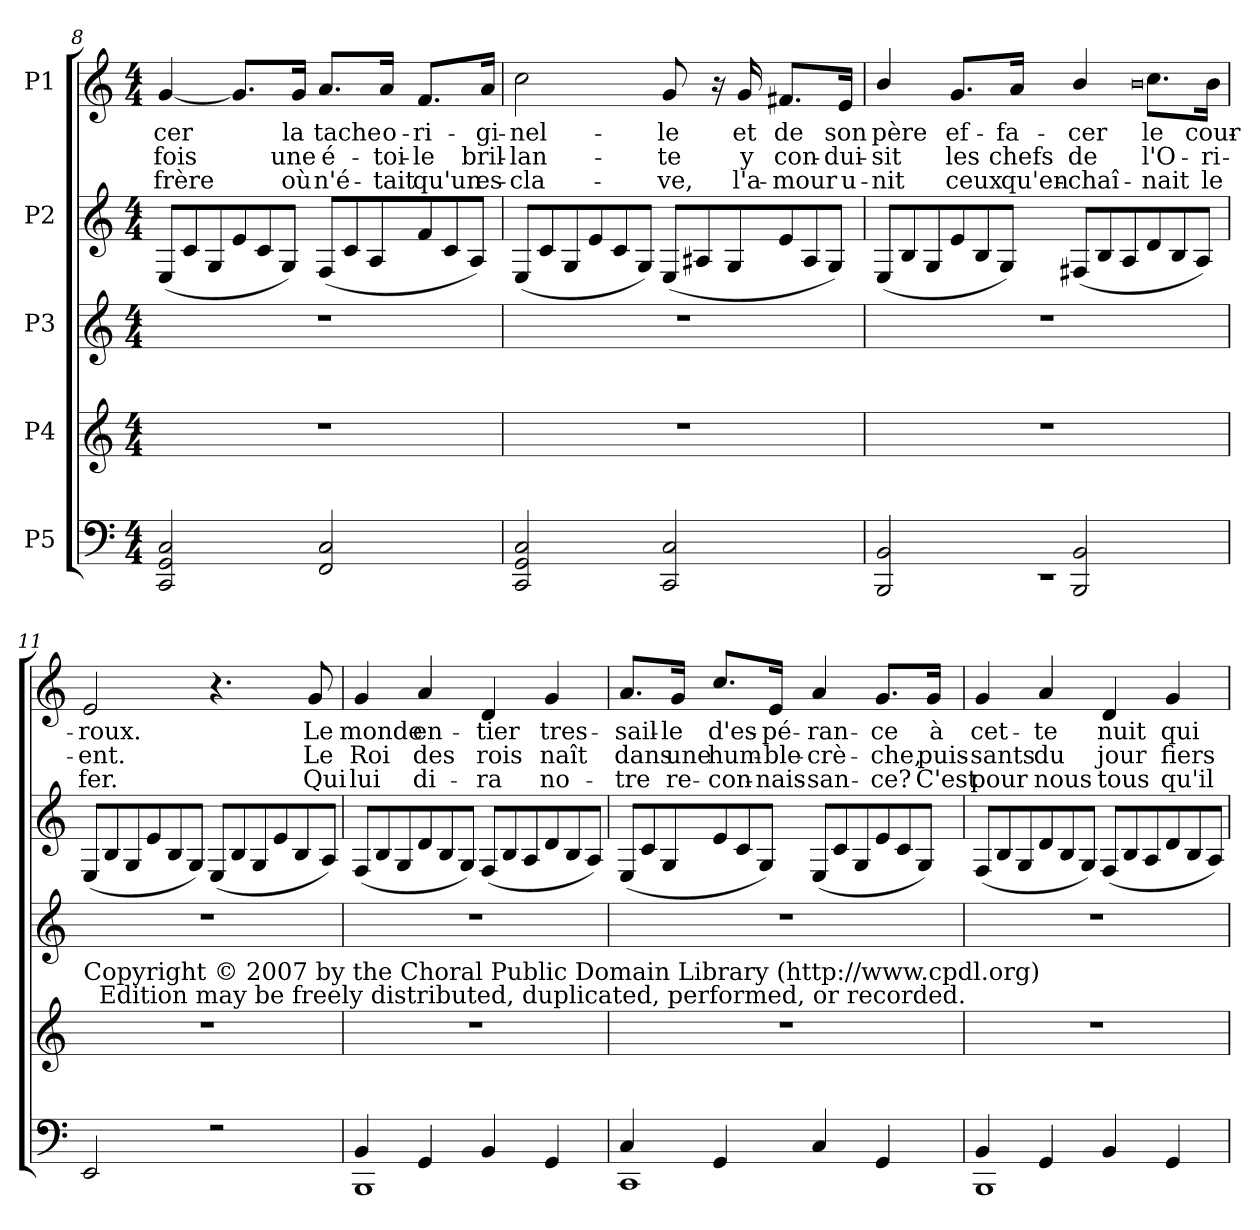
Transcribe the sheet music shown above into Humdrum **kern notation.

**kern	**kern	**kern	**kern	**kern	**text	**text	**text
*part5	*part4	*part3	*part2	*part1	*part1	*part1	*part1
*staff5	*staff4	*staff3	*staff2	*staff1	*staff1	*staff1	*staff1
*I"P5	*I"P4	*I"P3	*I"P2	*I"P1	*	*	*
*clefF4	*clefG2	*clefG2	*clefG2	*clefG2	*	*	*
*k[]	*k[]	*k[]	*k[]	*k[]	*	*	*
*C:	*C:	*C:	*C:	*C:	*	*	*
*M4/4	*M4/4	*M4/4	*M4/4	*M4/4	*	*	*
=8	=8	=8	=8	=8	=8	=8	=8
*^	*	*	*	*	*	*	*
*	*	*	*	*Xtuplet	*	*	*	*
!	!	!	!	!	!	!LO:LY:b	!LO:LY:b	!LO:LY:b
2CC/ 2GG/ 2C/	1ryy	1r	1r	(<12E/L	[<4g/	-cer	-fois	frère
.	.	.	.	12c/	.	.	.	.
.	.	.	.	12G/	.	.	.	.
.	.	.	.	12e/	8.g/L]	.	.	.
.	.	.	.	12c/	.	.	.	.
.	.	.	.	12G/J)	.	.	.	.
!	!	!	!	!	!	!LO:LY:b	!LO:LY:b	!LO:LY:b
.	.	.	.	.	16g/Jk	la	une	où
!	!	!	!	!	!	!LO:LY:b	!LO:LY:b	!LO:LY:b
2FF/ 2C/	.	.	.	(<12F/L	8.a/L	tache	é-	n'é-
.	.	.	.	12c/	.	.	.	.
.	.	.	.	12A/	.	.	.	.
!	!	!	!	!	!	!LO:LY:b	!LO:LY:b	!LO:LY:b
.	.	.	.	.	16a/Jk	o-	-toi-	-tait
!	!	!	!	!	!	!LO:LY:b	!LO:LY:b	!LO:LY:b
.	.	.	.	12f/	8.f/L	-ri-	-le	qu'un
.	.	.	.	12c/	.	.	.	.
.	.	.	.	12A/J)	.	.	.	.
!	!	!	!	!	!	!LO:LY:b	!LO:LY:b	!LO:LY:b
.	.	.	.	.	16a/Jk	-gi-	bril-	es-
=9	=9	=9	=9	=9	=9	=9	=9	=9
!	!	!	!	!	!	!LO:LY:b	!LO:LY:b	!LO:LY:b
2CC/ 2GG/ 2C/	1ryy	1r	1r	(<12E/L	2cc\	-nel-	-lan-	-cla-
.	.	.	.	12c/	.	.	.	.
.	.	.	.	12G/	.	.	.	.
.	.	.	.	12e/	.	.	.	.
.	.	.	.	12c/	.	.	.	.
.	.	.	.	12G/J)	.	.	.	.
!	!	!	!	!	!	!LO:LY:b	!LO:LY:b	!LO:LY:b
2CC/ 2C/	.	.	.	(<12E/L	8g/	-le	-te	-ve,
.	.	.	.	12A#X/	.	.	.	.
.	.	.	.	.	16r	.	.	.
.	.	.	.	12G/	.	.	.	.
!	!	!	!	!	!	!LO:LY:b	!LO:LY:b	!LO:LY:b
.	.	.	.	.	16g/	et	y	l'a-
!	!	!	!	!	!	!LO:LY:b	!LO:LY:b	!LO:LY:b
.	.	.	.	12e/	8.f#X/L	de	con-	-mour
.	.	.	.	12A#/	.	.	.	.
.	.	.	.	12G/J)	.	.	.	.
!	!	!	!	!	!	!LO:LY:b	!LO:LY:b	!LO:LY:b
.	.	.	.	.	16e/Jk	son	-dui-	u-
!!LO:LB:g=z
=10	=10	=10	=10	=10	=10	=10	=10	=10
!	!	!	!	!	!	!LO:LY:b	!LO:LY:b	!LO:LY:b
2BBB/ 2BB/	1rEE	1r	1r	(<12E/L	4b/	père	-sit	-nit
.	.	.	.	12B/	.	.	.	.
.	.	.	.	12G/	.	.	.	.
!	!	!	!	!	!	!LO:LY:b	!LO:LY:b	!LO:LY:b
.	.	.	.	12e/	8.g/L	ef-	les	ceux
.	.	.	.	12B/	.	.	.	.
.	.	.	.	12G/J)	.	.	.	.
!	!	!	!	!	!	!LO:LY:b	!LO:LY:b	!LO:LY:b
.	.	.	.	.	16a/Jk	-fa-	chefs	qu'en-
!	!	!	!	!	!	!LO:LY:b	!LO:LY:b	!LO:LY:b
2BBB/ 2BB/	.	.	.	(<12F#X/L	4b/	-cer	de	-chaî-
.	.	.	.	12B/	.	.	.	.
.	.	.	.	12A/	.	.	.	.
.	.	.	.	.	0qb	.	.	.
!	!	!	!	!	!	!LO:LY:b	!LO:LY:b	!LO:LY:b
.	.	.	.	12d/	8.cc\L	le	l'O-	-nait
.	.	.	.	12B/	.	.	.	.
.	.	.	.	12A/J)	.	.	.	.
!	!	!	!	!	!	!LO:LY:b	!LO:LY:b	!LO:LY:b
.	.	.	.	.	16b\Jk	cour-	-ri-	le
=11	=11	=11	=11	=11	=11	=11	=11	=11
!	!	!LO:TX:a:t=Copyright © 2007 by the Choral Public Domain Library (http&colon;//www.cpdl.org)\n    Edition may be freely distributed, duplicated, performed, or recorded.	!	!	!	!	!	!
!	!	!	!	!	!	!LO:LY:b	!LO:LY:b	!LO:LY:b
2EE/	1ryy	1r	1r	(<12E/L	2e/	-roux.	-ent.	fer.
.	.	.	.	12B/	.	.	.	.
.	.	.	.	12G/	.	.	.	.
.	.	.	.	12e/	.	.	.	.
.	.	.	.	12B/	.	.	.	.
.	.	.	.	12G/J)	.	.	.	.
2r	.	.	.	(<12E/L	4.r	.	.	.
.	.	.	.	12B/	.	.	.	.
.	.	.	.	12G/	.	.	.	.
.	.	.	.	12e/	.	.	.	.
.	.	.	.	12B/	.	.	.	.
!	!	!	!	!	!	!LO:LY:b	!LO:LY:b	!LO:LY:b
.	.	.	.	.	8g/	Le	Le	Qui
.	.	.	.	12A/J)	.	.	.	.
=12	=12	=12	=12	=12	=12	=12	=12	=12
!	!	!	!	!	!	!LO:LY:b	!LO:LY:b	!LO:LY:b
4BB/	1BBB	1r	1r	(<12F/L	4g/	monde	Roi	lui
.	.	.	.	12B/	.	.	.	.
.	.	.	.	12G/	.	.	.	.
!	!	!	!	!	!	!LO:LY:b	!LO:LY:b	!LO:LY:b
4GG/	.	.	.	12d/	4a/	en-	des	di-
.	.	.	.	12B/	.	.	.	.
.	.	.	.	12G/J)	.	.	.	.
!	!	!	!	!	!	!LO:LY:b	!LO:LY:b	!LO:LY:b
4BB/	.	.	.	(<12F/L	4d/	-tier	rois	-ra
.	.	.	.	12B/	.	.	.	.
.	.	.	.	12A/	.	.	.	.
!	!	!	!	!	!	!LO:LY:b	!LO:LY:b	!LO:LY:b
4GG/	.	.	.	12d/	4g/	tres-	naît	no-
.	.	.	.	12B/	.	.	.	.
.	.	.	.	12A/J)	.	.	.	.
!!LO:PB:g=z
=13	=13	=13	=13	=13	=13	=13	=13	=13
!	!	!	!	!	!	!LO:LY:b	!LO:LY:b	!LO:LY:b
4C/	1CC	1r	1r	(<12E/L	8.a/L	-sail-	dans	-tre
.	.	.	.	12c/	.	.	.	.
.	.	.	.	12G/	.	.	.	.
!	!	!	!	!	!	!LO:LY:b	!LO:LY:b	!LO:LY:b
.	.	.	.	.	16g/Jk	-le	une	re-
!	!	!	!	!	!	!LO:LY:b	!LO:LY:b	!LO:LY:b
4GG/	.	.	.	12e/	8.cc/L	d'es-	hum-	-con-
.	.	.	.	12c/	.	.	.	.
.	.	.	.	12G/J)	.	.	.	.
!	!	!	!	!	!	!LO:LY:b	!LO:LY:b	!LO:LY:b
.	.	.	.	.	16e/Jk	-pé-	-ble-	-nais-
!	!	!	!	!	!	!LO:LY:b	!LO:LY:b	!LO:LY:b
4C/	.	.	.	(<12E/L	4a/	-ran-	-crè-	-san-
.	.	.	.	12c/	.	.	.	.
.	.	.	.	12G/	.	.	.	.
!	!	!	!	!	!	!LO:LY:b	!LO:LY:b	!LO:LY:b
4GG/	.	.	.	12e/	8.g/L	-ce	-che,	-ce?
.	.	.	.	12c/	.	.	.	.
.	.	.	.	12G/J)	.	.	.	.
!	!	!	!	!	!	!LO:LY:b	!LO:LY:b	!LO:LY:b
.	.	.	.	.	16g/Jk	à	puis-	C'est
=14	=14	=14	=14	=14	=14	=14	=14	=14
!	!	!	!	!	!	!LO:LY:b	!LO:LY:b	!LO:LY:b
4BB/	1BBB	1r	1r	(<12F/L	4g/	cet-	-sants	pour
.	.	.	.	12B/	.	.	.	.
.	.	.	.	12G/	.	.	.	.
!	!	!	!	!	!	!LO:LY:b	!LO:LY:b	!LO:LY:b
4GG/	.	.	.	12d/	4a/	-te	du	nous
.	.	.	.	12B/	.	.	.	.
.	.	.	.	12G/J)	.	.	.	.
!	!	!	!	!	!	!LO:LY:b	!LO:LY:b	!LO:LY:b
4BB/	.	.	.	(<12F/L	4d/	nuit	jour	tous
.	.	.	.	12B/	.	.	.	.
.	.	.	.	12A/	.	.	.	.
!	!	!	!	!	!	!LO:LY:b	!LO:LY:b	!LO:LY:b
4GG/	.	.	.	12d/	4g/	qui	fiers	qu'il
.	.	.	.	12B/	.	.	.	.
.	.	.	.	12A/J)	.	.	.	.
*v	*v	*	*	*	*	*	*	*
=	=	=	=	=	=	=	=
*-	*-	*-	*-	*-	*-	*-	*-
